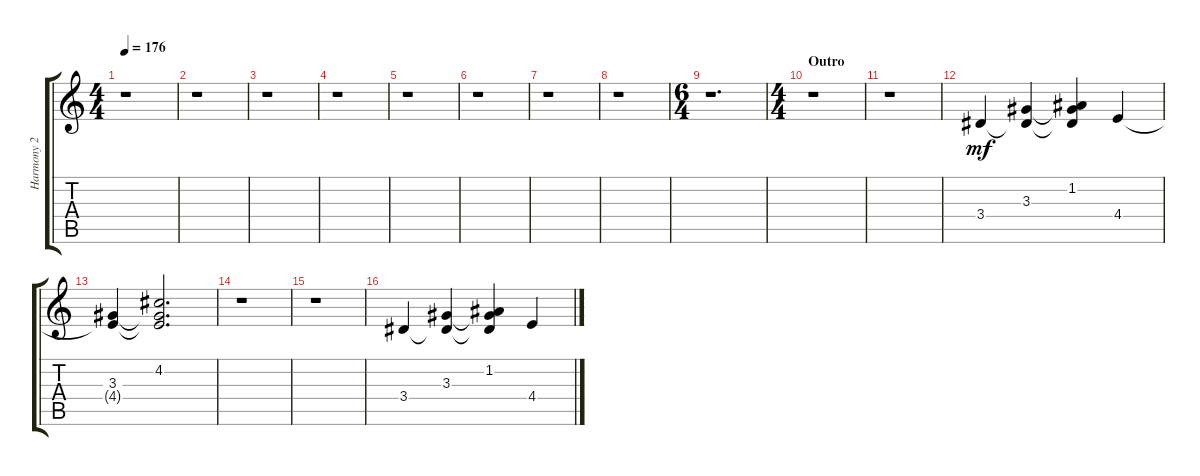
\track ("Harmony 2" "Harmony 2") {instrument overdrivenguitar}
\staff {score tabs}
\tuning (D4 A3 F3 C3 G2 C2) {hide}
\ts (4 4)
\tempo 176
\clef g2
\ks aminor
r.1{dy mf} |
r.1 |
r.1 |
r.1 |
r.1 |
r.1 |
r.1 |
r.1 |
\ts (6 4)
r.1{d} |
\ts (4 4)
\section ("" "Outro")
r.1 |
r.1 |
3.4.4 (3.3 3.4{t}).4 (1.2 3.3{t} 3.4{t}).4 4.4.4 |
(3.3 4.4{t}).4 (4.2 3.3{t} 4.4{t}).2{d} |
r.1 |
r.1 |
3.4.4 (3.3 3.4{t}).4 (1.2 3.3{t} 3.4{t}).4 4.4.4
